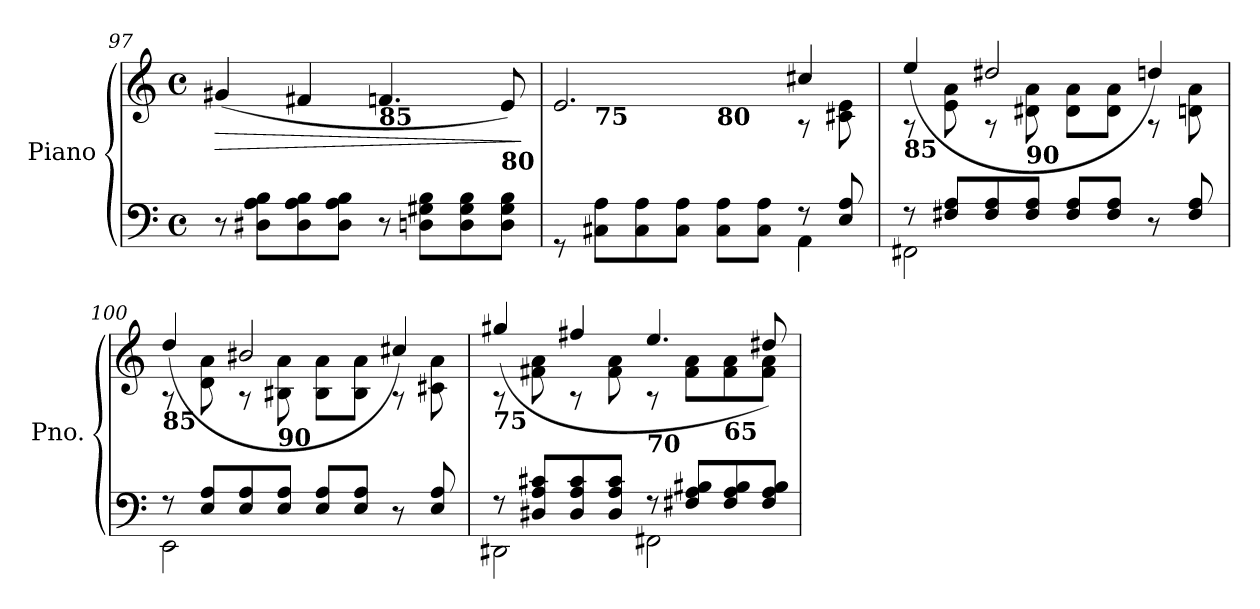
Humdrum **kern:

**kern	**kern	**dynam
*part1	*part1	*part1
*staff2	*staff1	*staff1/2
*I"Piano	*	*
*I'Pno.	*	*
*clefF4	*clefG2	*
*k[]	*k[]	*
*M4/4	*M4/4	*
*met(c)	*met(c)	*
=97	=97	=97
!	!	!LO:HP:b
8r	(<4g#X/	>
8D#X\ 8A\ 8B\L	.	.
8D#\ 8A\ 8B\	4f#X/	.
8D#\ 8A\ 8B\J	.	.
!	!LO:TX:b:B:t=85	!
8r	4.fn/	.
8Dn\ 8G#X\ 8B\L	.	.
8D\ 8G#\ 8B\	.	.
!	!LO:TX:b:B:t=80	!
8D\ 8G#\ 8B\J	8e/)	.
.	.	]
=98	=98	=98
*^	*^	*
*	*	*	*^	*
*	*	*	*	*^	*
8rGG	2ryy	2.e/	2.rcccyy	8ryy	2ryy	.
!	!	!	!	!LO:TX:b:B:t=75	!	!
8C#X\ 8A\L	.	.	.	2..ryy	.	.
8C#\ 8A\	.	.	.	.	.	.
8C#\ 8A\J	.	.	.	.	.	.
!	!	!	!	!	!LO:TX:b:B:t=80	!
8C#\ 8A\L	4ryy	.	.	.	2ryy	.
8C#\ 8A\J	.	.	.	.	.	.
8r	4AA\	8rA	4cc#X/	.	.	.
8E/ 8A/	.	8c#X\ 8e\	.	.	.	.
=99	=99	=99	=99	=99	=99	=99
!	!	!LO:TX:b:B:t=85	!	!	!	!
*	*	*	*v	*v	*v	*
8r	2FF#X\	8rA	(>4ee/	.
8F#X/ 8A/L	.	8e\ 8a\	.	.
8F#/ 8A/	.	8rA	2dd#X/	.
!	!	!LO:TX:b:B:t=90	!	!
8F#/ 8A/J	.	8d#X\ 8a\	.	.
8F#/ 8A/L	2ryy	8d#\ 8a\L	.	.
8F#/ 8A/J	.	8d#\ 8a\J	.	.
8r	.	8rA	4ddn/)	.
8F#/ 8A/	.	8dn\ 8a\	.	.
!!LO:LB:g=z	!!
=100	=100	=100	=100	=100
!	!	!LO:TX:b:B:t=85	!	!
8r	2EE\	8rA	(>4dd/	.
8E/ 8A/L	.	8d\ 8a\	.	.
8E/ 8A/	.	8rA	2b#X/	.
!	!	!LO:TX:b:B:t=90	!	!
8E/ 8A/J	.	8B#X\ 8a\	.	.
8E/ 8A/L	2ryy	8B#\ 8a\L	.	.
8E/ 8A/J	.	8B#\ 8a\J	.	.
8r	.	8rA	4cc#X/)	.
8E/ 8A/	.	8c#X\ 8a\	.	.
=101	=101	=101	=101	=101
!	!	!LO:TX:b:B:t=75	!	!
8r	2DD#X\	8rA	(>4gg#X/	.
8D#X/ 8A/ 8c#X/L	.	8f#X\ 8a\	.	.
8D#/ 8A/ 8c#/	.	8rA	4ff#X/	.
8D#/ 8A/ 8c#/J	.	8f#\ 8a\	.	.
!	!	!LO:TX:b:B:t=70	!	!
8r	2FF#X\	8rA	4.ee/	.
8F#X/ 8A/ 8B#X/L	.	8f#\ 8a\L	.	.
!	!	!LO:TX:b:B:t=65	!	!
8F#/ 8A/ 8B#/	.	8f#\ 8a\	.	.
8F#/ 8A/ 8B#/J	.	8f#\ 8a\J	8dd#X/)	.
*v	*v	*	*	*
*	*v	*v	*
=	=	=
*-	*-	*-
